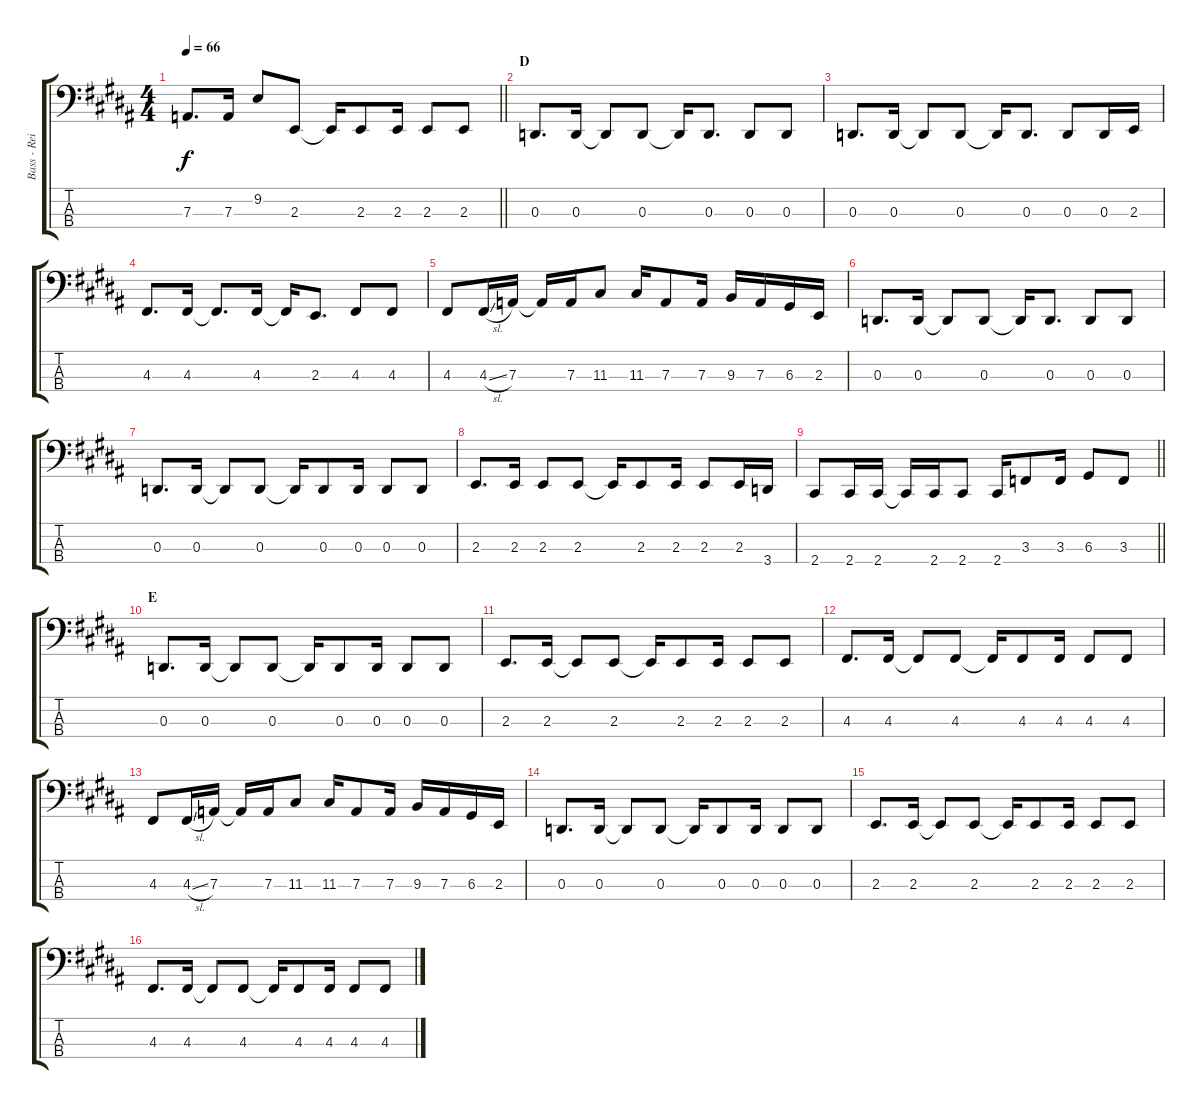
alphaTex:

\track ("Bass - Reita" "Bass - Rei") {instrument electricbasspick}
\staff {score tabs}
\tuning (C2 G1 D1 B0) {hide}
\ts (4 4)
\tempo 66
\clef f4
\barLineRight lightlight
\ks b
7.3.8{d dy f} 7.3.16 9.2.8 2.3.8 2.3{t}.16 2.3.8 2.3.16 2.3.8 2.3.8 |
\section ("" "D")
0.3.8{d} 0.3.16 0.3{t}.8 0.3.8 0.3{t}.16 0.3.8{d} 0.3.8 0.3.8 |
0.3.8{d} 0.3.16 0.3{t}.8 0.3.8 0.3{t}.16 0.3.8{d} 0.3.8 0.3.16 2.3.16 |
4.3.8{d} 4.3.16 4.3{t}.8{d} 4.3.16 4.3{t}.16 2.3.8{d} 4.3.8 4.3.8 |
4.3.8 4.3{sl}.16 7.3.16 7.3{t}.16 7.3.16 11.3.8 11.3.16 7.3.8 7.3.16 9.3.16 7.3.16 6.3.16 2.3.16 |
0.3.8{d} 0.3.16 0.3{t}.8 0.3.8 0.3{t}.16 0.3.8{d} 0.3.8 0.3.8 |
0.3.8{d} 0.3.16 0.3{t}.8 0.3.8 0.3{t}.16 0.3.8 0.3.16 0.3.8 0.3.8 |
2.3.8{d} 2.3.16 2.3.8 2.3.8 2.3{t}.16 2.3.8 2.3.16 2.3.8 2.3.16 3.4.16 |
\barLineRight lightlight
2.4.8 2.4.16 2.4.16 2.4{t}.16 2.4.16 2.4.8 2.4.16 3.3.8 3.3.16 6.3.8 3.3.8 |
\section ("" "E")
0.3.8{d} 0.3.16 0.3{t}.8 0.3.8 0.3{t}.16 0.3.8 0.3.16 0.3.8 0.3.8 |
2.3.8{d} 2.3.16 2.3{t}.8 2.3.8 2.3{t}.16 2.3.8 2.3.16 2.3.8 2.3.8 |
4.3.8{d} 4.3.16 4.3{t}.8 4.3.8 4.3{t}.16 4.3.8 4.3.16 4.3.8 4.3.8 |
4.3.8 4.3{sl}.16 7.3.16 7.3{t}.16 7.3.16 11.3.8 11.3.16 7.3.8 7.3.16 9.3.16 7.3.16 6.3.16 2.3.16 |
0.3.8{d} 0.3.16 0.3{t}.8 0.3.8 0.3{t}.16 0.3.8 0.3.16 0.3.8 0.3.8 |
2.3.8{d} 2.3.16 2.3{t}.8 2.3.8 2.3{t}.16 2.3.8 2.3.16 2.3.8 2.3.8 |
4.3.8{d} 4.3.16 4.3{t}.8 4.3.8 4.3{t}.16 4.3.8 4.3.16 4.3.8 4.3.8
